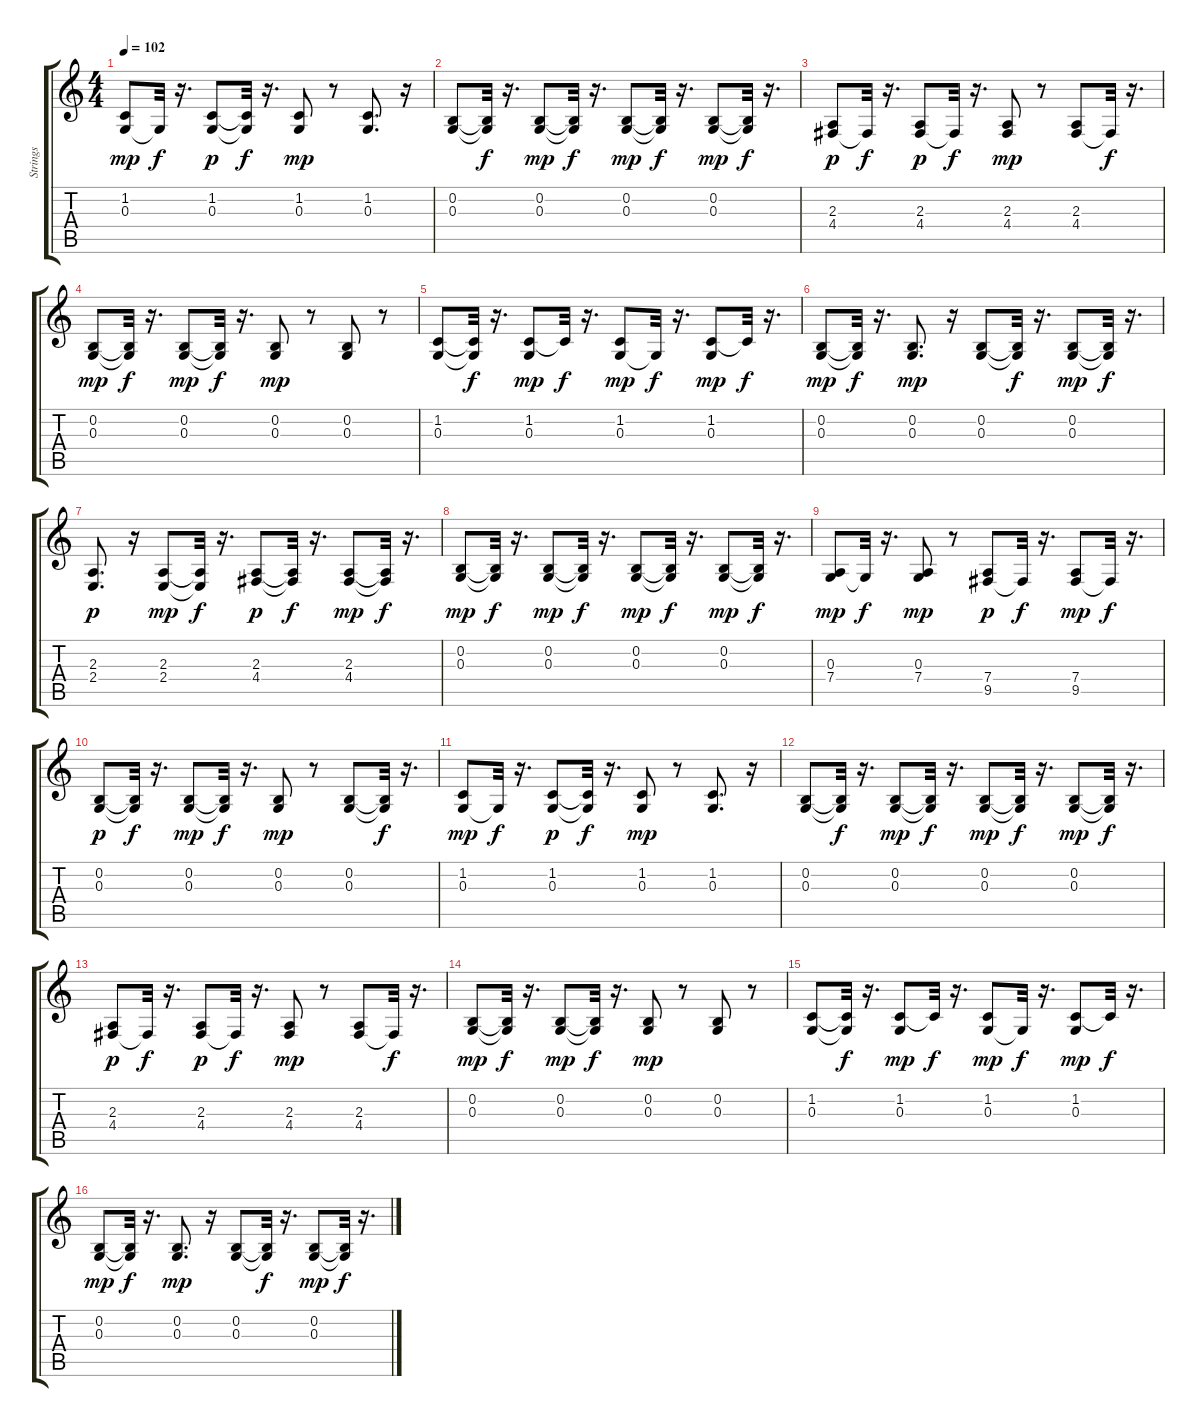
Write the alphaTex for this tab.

\track ("Strings " "Strings ") {instrument stringensemble1}
\staff {score tabs}
\tuning (E4 B3 G3 D3 A2 E2) {hide}
\ts (4 4)
\tempo 102
\clef g2
\ks c
(1.2 0.3).8{dy mp} 0.3{t}.32{dy f} r.16{d} (1.2 0.3).8{dy p} (1.2{t} 0.3{t}).32{dy f} r.16{d} (1.2 0.3).8{dy mp} r.8 (1.2 0.3).8{d} r.16 |
(0.2 0.3).8 (0.2{t} 0.3{t}).32{dy f} r.16{d} (0.2 0.3).8{dy mp} (0.2{t} 0.3{t}).32{dy f} r.16{d} (0.2 0.3).8{dy mp} (0.2{t} 0.3{t}).32{dy f} r.16{d} (0.2 0.3).8{dy mp} (0.2{t} 0.3{t}).32{dy f} r.16{d} |
(2.3 4.4).8{dy p} 4.4{t}.32{dy f} r.16{d} (2.3 4.4).8{dy p} 4.4{t}.32{dy f} r.16{d} (2.3 4.4).8{dy mp} r.8 (2.3 4.4).8 4.4{t}.32{dy f} r.16{d} |
(0.2 0.3).8{dy mp} (0.2{t} 0.3{t}).32{dy f} r.16{d} (0.2 0.3).8{dy mp} (0.2{t} 0.3{t}).32{dy f} r.16{d} (0.2 0.3).8{dy mp} r.8 (0.2 0.3).8 r.8 |
(1.2 0.3).8 (1.2{t} 0.3{t}).32{dy f} r.16{d} (1.2 0.3).8{dy mp} 1.2{t}.32{dy f} r.16{d} (1.2 0.3).8{dy mp} 0.3{t}.32{dy f} r.16{d} (1.2 0.3).8{dy mp} 1.2{t}.32{dy f} r.16{d} |
(0.2 0.3).8{dy mp} (0.2{t} 0.3{t}).32{dy f} r.16{d} (0.2 0.3).8{d dy mp} r.16 (0.2 0.3).8 (0.2{t} 0.3{t}).32{dy f} r.16{d} (0.2 0.3).8{dy mp} (0.2{t} 0.3{t}).32{dy f} r.16{d} |
(2.3 2.4).8{d dy p} r.16 (2.3 2.4).8{dy mp} (2.3{t} 2.4{t}).32{dy f} r.16{d} (2.3 4.4).8{dy p} (2.3{t} 4.4{t}).32{dy f} r.16{d} (2.3 4.4).8{dy mp} (2.3{t} 4.4{t}).32{dy f} r.16{d} |
(0.2 0.3).8{dy mp} (0.2{t} 0.3{t}).32{dy f} r.16{d} (0.2 0.3).8{dy mp} (0.2{t} 0.3{t}).32{dy f} r.16{d} (0.2 0.3).8{dy mp} (0.2{t} 0.3{t}).32{dy f} r.16{d} (0.2 0.3).8{dy mp} (0.2{t} 0.3{t}).32{dy f} r.16{d} |
(0.3 7.4).8{dy mp} 0.3{t}.32{dy f} r.16{d} (0.3 7.4).8{dy mp} r.8 (7.4 9.5).8{dy p} 9.5{t}.32{dy f} r.16{d} (7.4 9.5).8{dy mp} 9.5{t}.32{dy f} r.16{d} |
(0.2 0.3).8{dy p} (0.2{t} 0.3{t}).32{dy f} r.16{d} (0.2 0.3).8{dy mp} (0.2{t} 0.3{t}).32{dy f} r.16{d} (0.2 0.3).8{dy mp} r.8 (0.2 0.3).8 (0.2{t} 0.3{t}).32{dy f} r.16{d} |
(1.2 0.3).8{dy mp} 0.3{t}.32{dy f} r.16{d} (1.2 0.3).8{dy p} (1.2{t} 0.3{t}).32{dy f} r.16{d} (1.2 0.3).8{dy mp} r.8 (1.2 0.3).8{d} r.16 |
(0.2 0.3).8 (0.2{t} 0.3{t}).32{dy f} r.16{d} (0.2 0.3).8{dy mp} (0.2{t} 0.3{t}).32{dy f} r.16{d} (0.2 0.3).8{dy mp} (0.2{t} 0.3{t}).32{dy f} r.16{d} (0.2 0.3).8{dy mp} (0.2{t} 0.3{t}).32{dy f} r.16{d} |
(2.3 4.4).8{dy p} 4.4{t}.32{dy f} r.16{d} (2.3 4.4).8{dy p} 4.4{t}.32{dy f} r.16{d} (2.3 4.4).8{dy mp} r.8 (2.3 4.4).8 4.4{t}.32{dy f} r.16{d} |
(0.2 0.3).8{dy mp} (0.2{t} 0.3{t}).32{dy f} r.16{d} (0.2 0.3).8{dy mp} (0.2{t} 0.3{t}).32{dy f} r.16{d} (0.2 0.3).8{dy mp} r.8 (0.2 0.3).8 r.8 |
(1.2 0.3).8 (1.2{t} 0.3{t}).32{dy f} r.16{d} (1.2 0.3).8{dy mp} 1.2{t}.32{dy f} r.16{d} (1.2 0.3).8{dy mp} 0.3{t}.32{dy f} r.16{d} (1.2 0.3).8{dy mp} 1.2{t}.32{dy f} r.16{d} |
(0.2 0.3).8{dy mp} (0.2{t} 0.3{t}).32{dy f} r.16{d} (0.2 0.3).8{d dy mp} r.16 (0.2 0.3).8 (0.2{t} 0.3{t}).32{dy f} r.16{d} (0.2 0.3).8{dy mp} (0.2{t} 0.3{t}).32{dy f} r.16{d}
